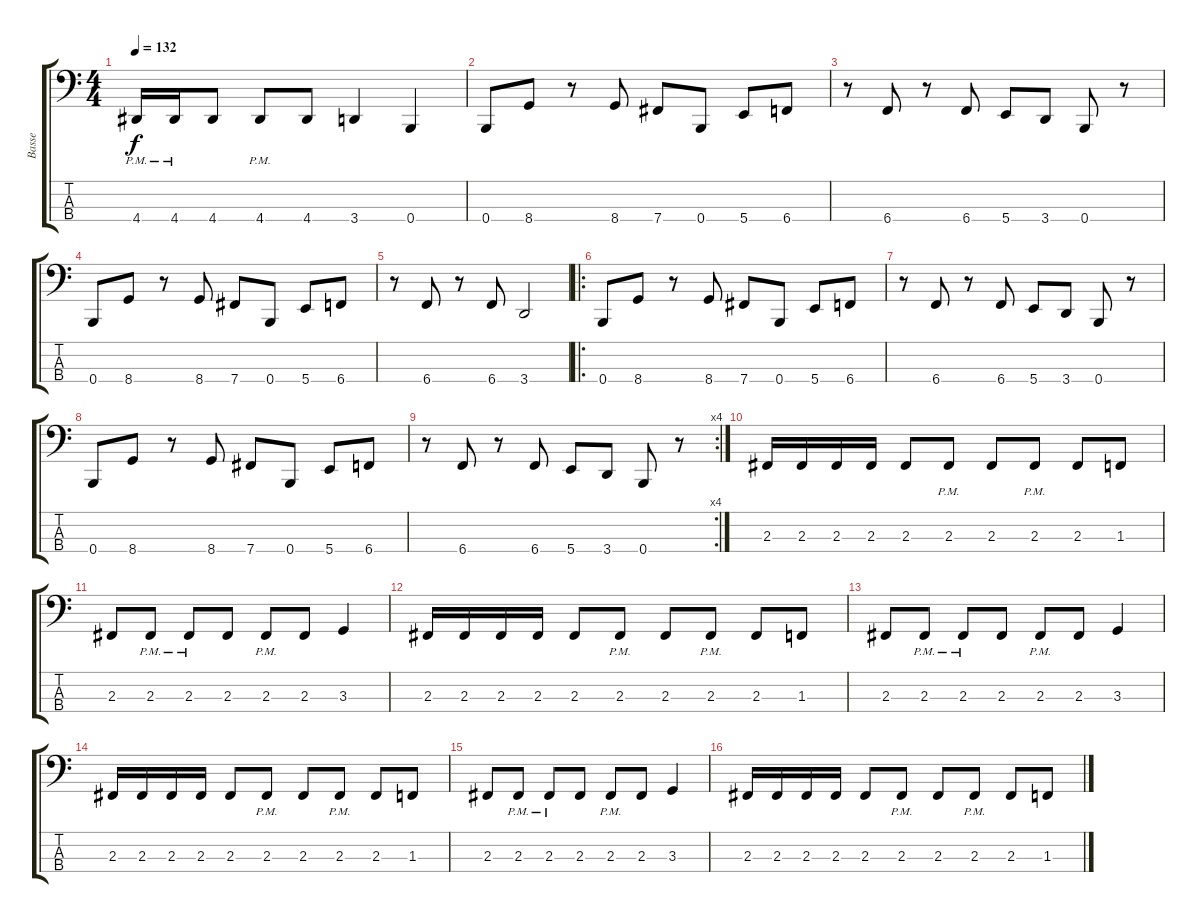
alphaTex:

\track ("Basse" "Basse") {instrument electricbassfinger}
\staff {score tabs}
\tuning (D2 A1 E1 B0) {hide}
\ts (4 4)
\tempo 132
\clef f4
\ks c
4.4{pm}.16{dy f} 4.4{pm}.16 4.4.8 4.4{pm}.8 4.4.8 3.4.4 0.4.4 |
0.4.8 8.4.8 r.8 8.4.8 7.4.8 0.4.8 5.4.8 6.4.8 |
r.8 6.4.8 r.8 6.4.8 5.4.8 3.4.8 0.4.8 r.8 |
0.4.8 8.4.8 r.8 8.4.8 7.4.8 0.4.8 5.4.8 6.4.8 |
r.8 6.4.8 r.8 6.4.8 3.4.2 |
\ro
0.4.8 8.4.8 r.8 8.4.8 7.4.8 0.4.8 5.4.8 6.4.8 |
r.8 6.4.8 r.8 6.4.8 5.4.8 3.4.8 0.4.8 r.8 |
0.4.8 8.4.8 r.8 8.4.8 7.4.8 0.4.8 5.4.8 6.4.8 |
\rc 4
r.8 6.4.8 r.8 6.4.8 5.4.8 3.4.8 0.4.8 r.8 |
2.3.16 2.3.16 2.3.16 2.3.16 2.3.8 2.3{pm}.8 2.3.8 2.3{pm}.8 2.3.8 1.3.8 |
2.3.8 2.3{pm}.8 2.3{pm}.8 2.3.8 2.3{pm}.8 2.3.8 3.3.4 |
2.3.16 2.3.16 2.3.16 2.3.16 2.3.8 2.3{pm}.8 2.3.8 2.3{pm}.8 2.3.8 1.3.8 |
2.3.8 2.3{pm}.8 2.3{pm}.8 2.3.8 2.3{pm}.8 2.3.8 3.3.4 |
2.3.16 2.3.16 2.3.16 2.3.16 2.3.8 2.3{pm}.8 2.3.8 2.3{pm}.8 2.3.8 1.3.8 |
2.3.8 2.3{pm}.8 2.3{pm}.8 2.3.8 2.3{pm}.8 2.3.8 3.3.4 |
2.3.16 2.3.16 2.3.16 2.3.16 2.3.8 2.3{pm}.8 2.3.8 2.3{pm}.8 2.3.8 1.3.8
